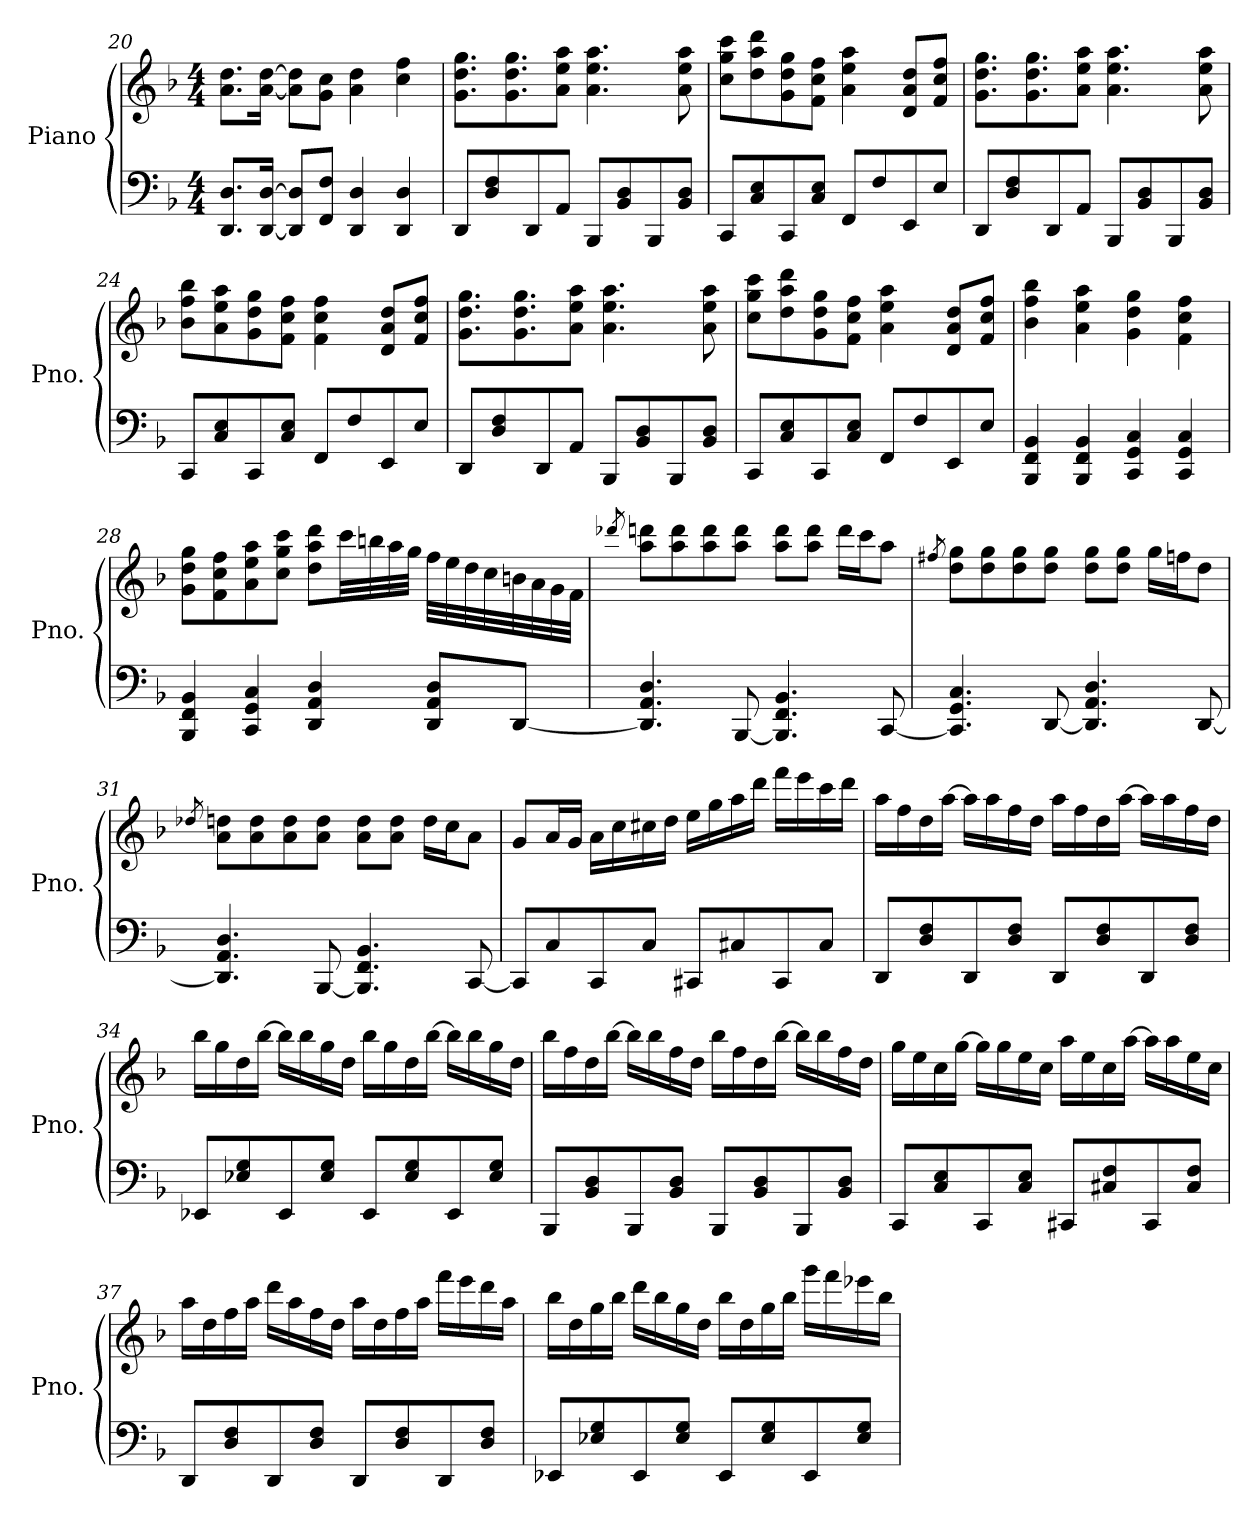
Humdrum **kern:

**kern	**kern
*part1	*part1
*staff2	*staff1
*I"Piano	*
*I'Pno.	*
!!LO:PB:g=z
*clefF4	*clefG2
*k[b-]	*k[b-]
*M4/4	*M4/4
=20	=20
8.DD/ 8.D/L	8.a\ 8.dd\L
[16DD/ [16D/Jk	[16a\ [16dd\Jk
8DD/] 8D/]L	8a\] 8dd\]L
8FF/ 8F/J	8g\ 8cc\J
4DD/ 4D/	4a\ 4dd\
4DD/ 4D/	4cc\ 4ff\
=21	=21
8DD/L	8.g\ 8.dd\ 8.gg\L
8D/ 8F/	.
.	8.g\ 8.dd\ 8.gg\
8DD/	.
8AA/J	8a\ 8ee\ 8aa\J
8BBB-/L	4.a\ 4.ee\ 4.aa\
8BB-/ 8D/	.
8BBB-/	.
8BB-/ 8D/J	8a\ 8ee\ 8aa\
=22	=22
8CC/L	8cc\ 8gg\ 8ccc\L
8C/ 8E/	8dd\ 8aa\ 8ddd\
8CC/	8g\ 8dd\ 8gg\
8C/ 8E/J	8f\ 8cc\ 8ff\J
8FF/L	4a\ 4ee\ 4aa\
8F/	.
8EE/	8d/ 8a/ 8dd/L
8E/J	8f/ 8cc/ 8ff/J
=23	=23
8DD/L	8.g\ 8.dd\ 8.gg\L
8D/ 8F/	.
.	8.g\ 8.dd\ 8.gg\
8DD/	.
8AA/J	8a\ 8ee\ 8aa\J
8BBB-/L	4.a\ 4.ee\ 4.aa\
8BB-/ 8D/	.
8BBB-/	.
8BB-/ 8D/J	8a\ 8ee\ 8aa\
=24	=24
8CC/L	8b-\ 8ff\ 8bb-\L
8C/ 8E/	8a\ 8ee\ 8aa\
8CC/	8g\ 8dd\ 8gg\
8C/ 8E/J	8f\ 8cc\ 8ff\J
8FF/L	4f\ 4cc\ 4ff\
8F/	.
8EE/	8d/ 8a/ 8dd/L
8E/J	8f/ 8cc/ 8ff/J
!!LO:LB:g=z
=25	=25
8DD/L	8.g\ 8.dd\ 8.gg\L
8D/ 8F/	.
.	8.g\ 8.dd\ 8.gg\
8DD/	.
8AA/J	8a\ 8ee\ 8aa\J
8BBB-/L	4.a\ 4.ee\ 4.aa\
8BB-/ 8D/	.
8BBB-/	.
8BB-/ 8D/J	8a\ 8ee\ 8aa\
=26	=26
8CC/L	8cc\ 8gg\ 8ccc\L
8C/ 8E/	8dd\ 8aa\ 8ddd\
8CC/	8g\ 8dd\ 8gg\
8C/ 8E/J	8f\ 8cc\ 8ff\J
8FF/L	4a\ 4ee\ 4aa\
8F/	.
8EE/	8d/ 8a/ 8dd/L
8E/J	8f/ 8cc/ 8ff/J
=27	=27
4BBB-/ 4FF/ 4BB-/	4b-\ 4ff\ 4bb-\
4BBB-/ 4FF/ 4BB-/	4a\ 4ee\ 4aa\
4CC/ 4GG/ 4C/	4g\ 4dd\ 4gg\
4CC/ 4GG/ 4C/	4f\ 4cc\ 4ff\
=28	=28
4BBB-/ 4FF/ 4BB-/	8g\ 8dd\ 8gg\L
.	8f\ 8cc\ 8ff\
4CC/ 4GG/ 4C/	8a\ 8ee\ 8aa\
.	8cc\ 8gg\ 8ccc\J
4DD/ 4AA/ 4D/	8dd\ 8aa\ 8ddd\L
.	32ccc\LL
.	32bbn\
.	32aa\
.	32gg\JJJ
8DD/ 8AA/ 8D/L	32ff\LLL
.	32ee\
.	32dd\
.	32cc\
[8DD/J	32bn\
.	32a\
.	32g\
.	32f\JJJ
!!LO:LB:g=z
=29	=29
.	8qddd-X/
4.DD/] 4.AA/ 4.D/	8aa\ 8dddn\L
.	8aa\ 8ddd\
.	8aa\ 8ddd\
[8BBB-/	8aa\ 8ddd\J
4.BBB-/] 4.FF/ 4.BB-/	8aa\ 8ddd\L
.	8aa\ 8ddd\J
.	16ddd\LL
.	16ccc\J
[8CC/	8aa\J
=30	=30
.	8qff#X/
4.CC/] 4.GG/ 4.C/	8dd\ 8gg\L
.	8dd\ 8gg\
.	8dd\ 8gg\
[8DD/	8dd\ 8gg\J
4.DD/] 4.AA/ 4.D/	8dd\ 8gg\L
.	8dd\ 8gg\J
.	16gg\LL
.	16ffn\J
[8DD/	8dd\J
=31	=31
.	8qdd-X/
4.DD/] 4.AA/ 4.D/	8a\ 8ddn\L
.	8a\ 8dd\
.	8a\ 8dd\
[8BBB-/	8a\ 8dd\J
4.BBB-/] 4.FF/ 4.BB-/	8a\ 8dd\L
.	8a\ 8dd\J
.	16dd\LL
.	16cc\J
[8CC/	8a\J
!!LO:LB:g=z
=32	=32
8CC/L]	8g/L
8C/	16a/L
.	16g/JJ
8CC/	16a\LL
.	16cc\
8C/J	16cc#X\
.	16dd\JJ
8CC#X/L	16ee\LL
.	16gg\
8C#X/	16aa\
.	16ddd\JJ
8CC#/	16fff\LL
.	16eee\
8C#/J	16ccc\
.	16ddd\JJ
=33	=33
8DD/L	16aa\LL
.	16ff\
8D/ 8F/	16dd\
.	[16aa\JJ
8DD/	16aa\LL]
.	16aa\
8D/ 8F/J	16ff\
.	16dd\JJ
8DD/L	16aa\LL
.	16ff\
8D/ 8F/	16dd\
.	[16aa\JJ
8DD/	16aa\LL]
.	16aa\
8D/ 8F/J	16ff\
.	16dd\JJ
!!LO:LB:g=z
=34	=34
8EE-X/L	16bb-\LL
.	16gg\
8E-X/ 8G/	16dd\
.	[16bb-\JJ
8EE-/	16bb-\LL]
.	16bb-\
8E-/ 8G/J	16gg\
.	16dd\JJ
8EE-/L	16bb-\LL
.	16gg\
8E-/ 8G/	16dd\
.	[16bb-\JJ
8EE-/	16bb-\LL]
.	16bb-\
8E-/ 8G/J	16gg\
.	16dd\JJ
=35	=35
8BBB-/L	16bb-\LL
.	16ff\
8BB-/ 8D/	16dd\
.	[16bb-\JJ
8BBB-/	16bb-\LL]
.	16bb-\
8BB-/ 8D/J	16ff\
.	16dd\JJ
8BBB-/L	16bb-\LL
.	16ff\
8BB-/ 8D/	16dd\
.	[16bb-\JJ
8BBB-/	16bb-\LL]
.	16bb-\
8BB-/ 8D/J	16ff\
.	16dd\JJ
!!LO:LB:g=z
=36	=36
8CC/L	16gg\LL
.	16ee\
8C/ 8E/	16cc\
.	[16gg\JJ
8CC/	16gg\LL]
.	16gg\
8C/ 8E/J	16ee\
.	16cc\JJ
8CC#X/L	16aa\LL
.	16ee\
8C#X/ 8F/	16cc\
.	[16aa\JJ
8CC#/	16aa\LL]
.	16aa\
8C#/ 8F/J	16ee\
.	16cc\JJ
=37	=37
8DD/L	16aa\LL
.	16dd\
8D/ 8F/	16ff\
.	16aa\JJ
8DD/	16ddd\LL
.	16aa\
8D/ 8F/J	16ff\
.	16dd\JJ
8DD/L	16aa\LL
.	16dd\
8D/ 8F/	16ff\
.	16aa\JJ
8DD/	16fff\LL
.	16eee\
8D/ 8F/J	16ddd\
.	16aa\JJ
!!LO:PB:g=z
=38	=38
8EE-X/L	16bb-\LL
.	16dd\
8E-X/ 8G/	16gg\
.	16bb-\JJ
8EE-/	16ddd\LL
.	16bb-\
8E-/ 8G/J	16gg\
.	16dd\JJ
8EE-/L	16bb-\LL
.	16dd\
8E-/ 8G/	16gg\
.	16bb-\JJ
8EE-/	16ggg\LL
.	16fff\
8E-/ 8G/J	16eee-X\
.	16bb-\JJ
=	=
*-	*-
